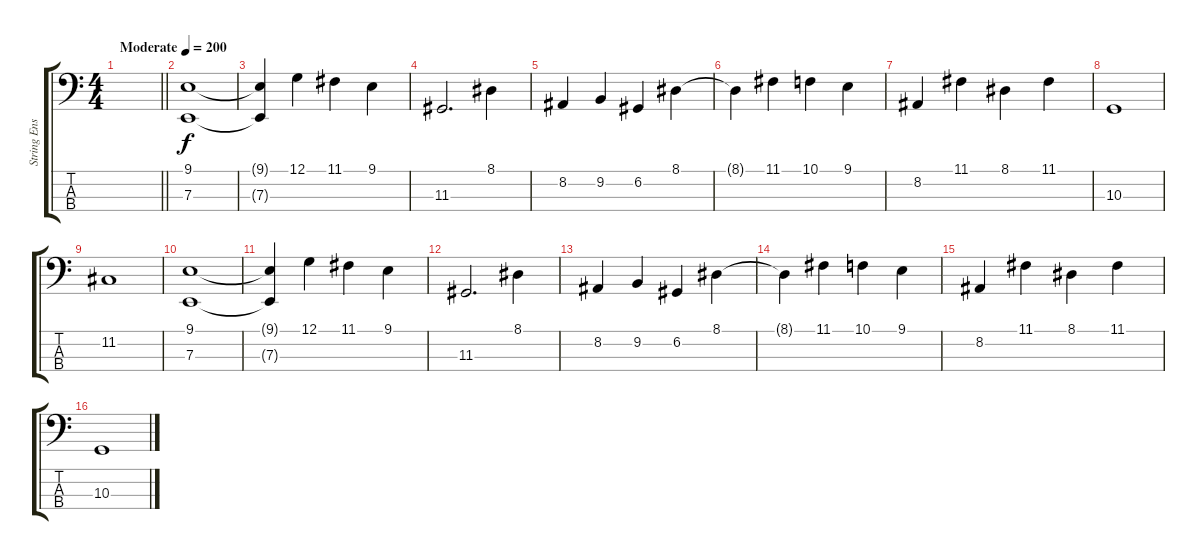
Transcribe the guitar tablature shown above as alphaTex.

\track ("String Ensemble III" "String Ens") {instrument stringensemble1}
\staff {score tabs}
\tuning (G2 D2 A1 E1) {hide}
\ts (4 4)
\tempo (200 "Moderate")
\clef f4
\barLineRight lightlight
\ks c
|
(9.1 7.3).1 |
(9.1{t} 7.3{t}).4 12.1.4 11.1.4 9.1.4 |
11.3.2{d} 8.1.4 |
8.2.4 9.2.4 6.2.4 8.1.4 |
8.1{t}.4 11.1.4 10.1.4 9.1.4 |
8.2.4 11.1.4 8.1.4 11.1.4 |
10.3.1 |
11.2.1 |
(9.1 7.3).1 |
(9.1{t} 7.3{t}).4 12.1.4 11.1.4 9.1.4 |
11.3.2{d} 8.1.4 |
8.2.4 9.2.4 6.2.4 8.1.4 |
8.1{t}.4 11.1.4 10.1.4 9.1.4 |
8.2.4 11.1.4 8.1.4 11.1.4 |
10.3.1
